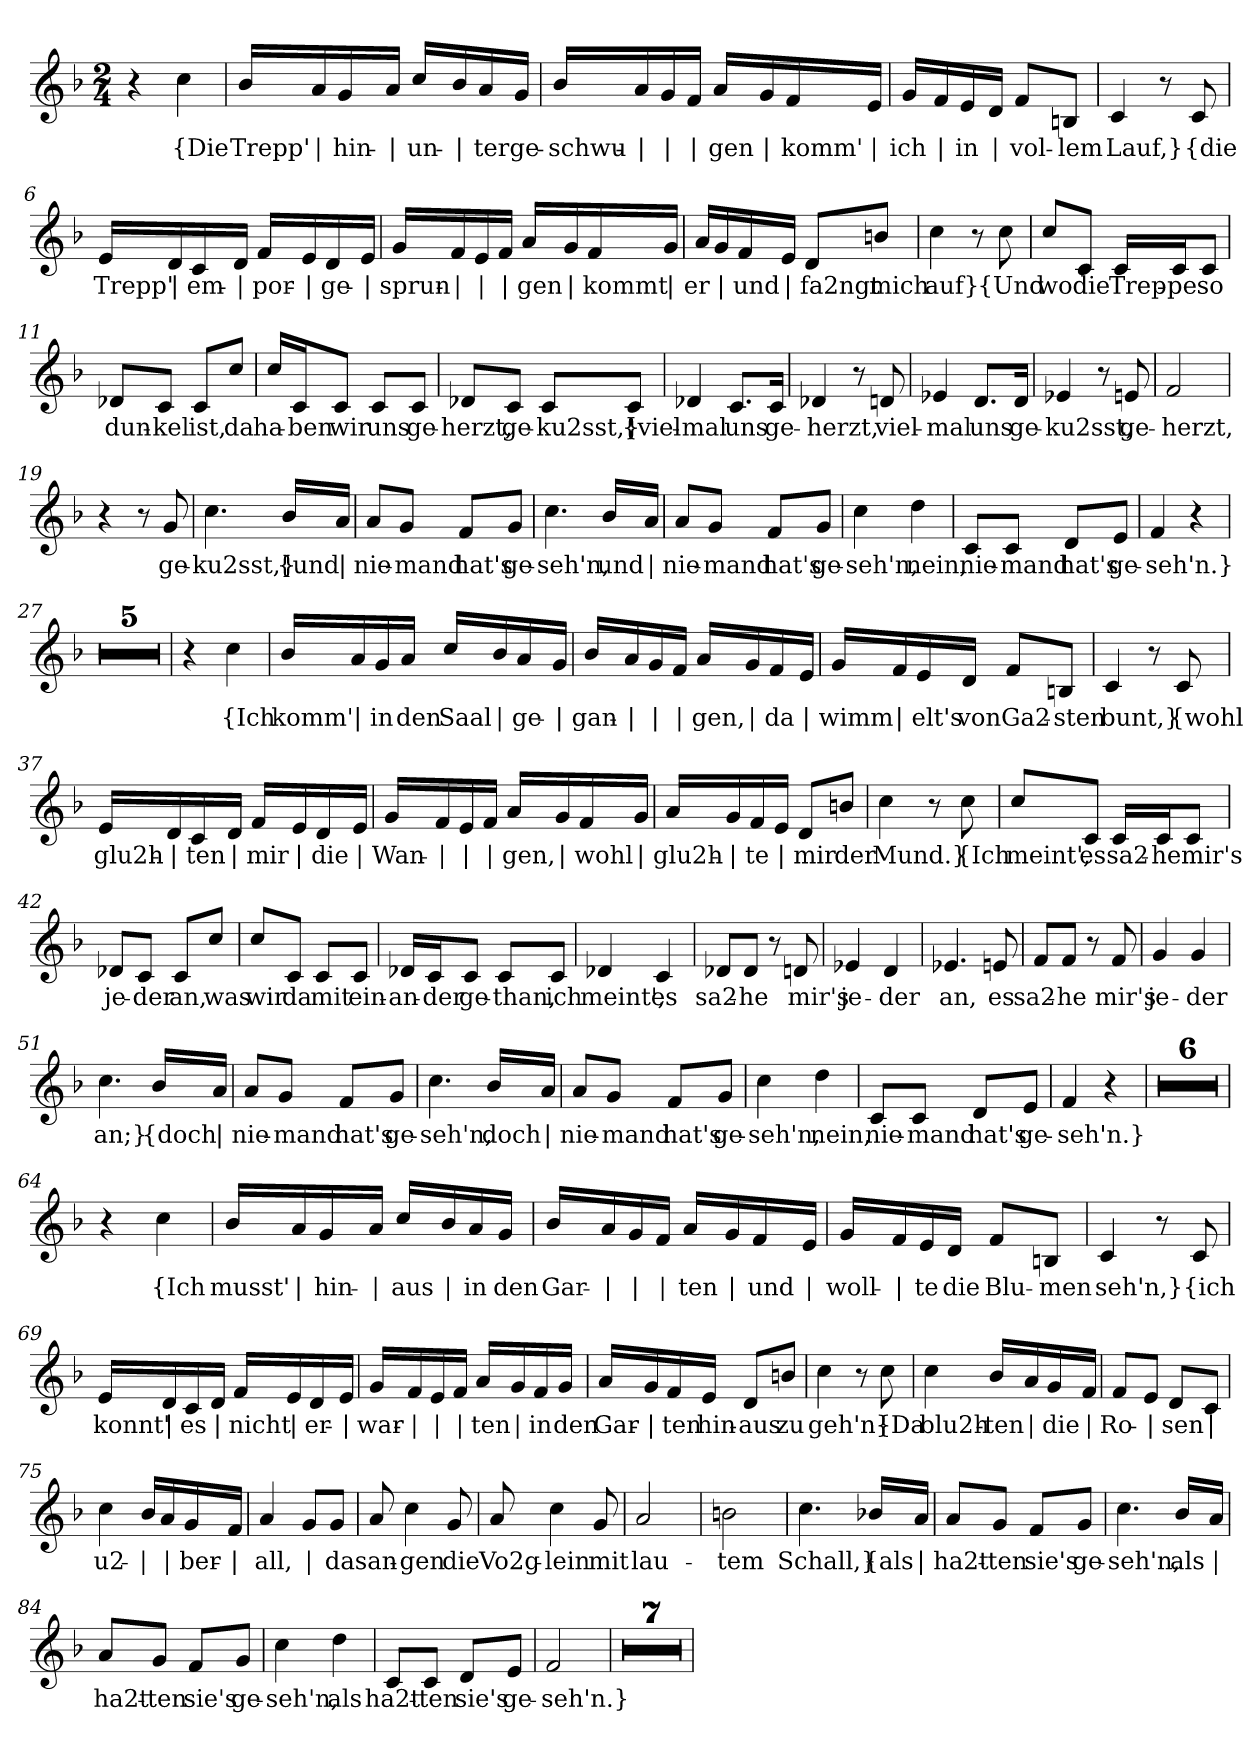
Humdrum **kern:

**kern	**text
*part1	*part1
*staff1	*staff1
*clefG2	*
*k[b-]	*
*M2/4	*
=1	=1
4r	.
!	!LO:LY:b
4cc\	{Die
=2	=2
!	!LO:LY:b
16b-/LL	Trepp'
!	!LO:LY:b
16a/	|
!	!LO:LY:b
16g/	hin-
!	!LO:LY:b
16a/JJ	|
!	!LO:LY:b
16cc/LL	-un-
!	!LO:LY:b
16b-/	|
!	!LO:LY:b
16a/	-ter
!	!LO:LY:b
16g/JJ	ge-
=3	=3
!	!LO:LY:b
16b-/LL	-schwu-
!	!LO:LY:b
16a/	|
!	!LO:LY:b
16g/	|
!	!LO:LY:b
16f/JJ	|
!	!LO:LY:b
16a/LL	-gen
!	!LO:LY:b
16g/	|
!	!LO:LY:b
16f/	komm'
!	!LO:LY:b
16e/JJ	|
=4	=4
!	!LO:LY:b
16g/LL	ich
!	!LO:LY:b
16f/	|
!	!LO:LY:b
16e/	in
!	!LO:LY:b
16d/JJ	|
!	!LO:LY:b
8f/L	vol-
!	!LO:LY:b
8Bn/J	-lem
=5	=5
!	!LO:LY:b
4c/	Lauf,}
8r	.
!	!LO:LY:b
8c/	{die
!!LO:LB:g=z
=6	=6
!	!LO:LY:b
16e/LL	Trepp'
!	!LO:LY:b
16d/	|
!	!LO:LY:b
16c/	em-
!	!LO:LY:b
16d/JJ	|
!	!LO:LY:b
16f/LL	-por-
!	!LO:LY:b
16e/	|
!	!LO:LY:b
16d/	-ge-
!	!LO:LY:b
16e/JJ	|
=7	=7
!	!LO:LY:b
16g/LL	-sprun-
!	!LO:LY:b
16f/	|
!	!LO:LY:b
16e/	|
!	!LO:LY:b
16f/JJ	|
!	!LO:LY:b
16a/LL	-gen
!	!LO:LY:b
16g/	|
!	!LO:LY:b
16f/	kommt
!	!LO:LY:b
16g/JJ	|
=8	=8
!	!LO:LY:b
16a/LL	er
!	!LO:LY:b
16g/	|
!	!LO:LY:b
16f/	und
!	!LO:LY:b
16e/JJ	|
!	!LO:LY:b
8d/L	fa2ngt
!	!LO:LY:b
8bn/J	mich
=9	=9
!	!LO:LY:b
4cc\	auf}
8r	.
!	!LO:LY:b
8cc\	{Und
=10	=10
!	!LO:LY:b
8cc/L	wo
!	!LO:LY:b
8c/J	die
!	!LO:LY:b
16c/LL	Trep-
!	!LO:LY:b
16c/J	-pe
!	!LO:LY:b
8c/J	so
!!LO:LB:g=z
=11	=11
!	!LO:LY:b
8d-X/L	dun-
!	!LO:LY:b
8c/J	-kel
!	!LO:LY:b
8c/L	ist,
!	!LO:LY:b
8cc/J	da
=12	=12
!	!LO:LY:b
16cc/LL	ha-
!	!LO:LY:b
16c/J	-ben
!	!LO:LY:b
8c/J	wir
!	!LO:LY:b
8c/L	uns
!	!LO:LY:b
8c/J	ge-
=13	=13
!	!LO:LY:b
8d-X/L	-herzt,
!	!LO:LY:b
8c/J	ge-
!	!LO:LY:b
8c/L	-ku2sst,}
!	!LO:LY:b
8c/J	{viel-
=14	=14
!	!LO:LY:b
4d-X/	-mal
!	!LO:LY:b
8.c/L	uns
!	!LO:LY:b
16c/Jk	ge-
=15	=15
!	!LO:LY:b
4d-X/	-herzt,
8r	.
!	!LO:LY:b
8dn/	viel-
=16	=16
!	!LO:LY:b
4e-X/	-mal
!	!LO:LY:b
8.d/L	uns
!	!LO:LY:b
16d/Jk	ge-
!!LO:LB:g=z
=17	=17
!	!LO:LY:b
4e-X/	-ku2sst,
8r	.
!	!LO:LY:b
8en/	ge-
=18	=18
!	!LO:LY:b
2f/	-herzt,
=19	=19
4r	.
8r	.
!	!LO:LY:b
8g/	ge-
=20	=20
!	!LO:LY:b
4.cc\	-ku2sst,}
!	!LO:LY:b
16b-/LL	{und
!	!LO:LY:b
16a/JJ	|
=21	=21
!	!LO:LY:b
8a/L	nie-
!	!LO:LY:b
8g/J	-mand
!	!LO:LY:b
8f/L	hat's
!	!LO:LY:b
8g/J	ge-
=22	=22
!	!LO:LY:b
4.cc\	-seh'n,
!	!LO:LY:b
16b-/LL	und
!	!LO:LY:b
16a/JJ	|
=23	=23
!	!LO:LY:b
8a/L	nie-
!	!LO:LY:b
8g/J	-mand
!	!LO:LY:b
8f/L	hat's
!	!LO:LY:b
8g/J	ge-
!!LO:LB:g=z
=24	=24
!	!LO:LY:b
4cc\	-seh'n,
!	!LO:LY:b
4dd\	nein,
=25	=25
!	!LO:LY:b
8c/L	nie-
!	!LO:LY:b
8c/J	-mand
!	!LO:LY:b
8d/L	hat's
!	!LO:LY:b
8e/J	ge-
=26	=26
!	!LO:LY:b
4f/	-seh'n.}
4r	.
=27	=27
2r	.
=28	=28
2r	.
=29	=29
2r	.
=30	=30
2r	.
=31	=31
2r	.
=32	=32
4r	.
!	!LO:LY:b
4cc\	{Ich
=33	=33
!	!LO:LY:b
16b-/LL	komm'
!	!LO:LY:b
16a/	|
!	!LO:LY:b
16g/	in
!	!LO:LY:b
16a/JJ	den
!	!LO:LY:b
16cc/LL	Saal
!	!LO:LY:b
16b-/	|
!	!LO:LY:b
16a/	ge-
!	!LO:LY:b
16g/JJ	|
!!LO:LB:g=z
=34	=34
!	!LO:LY:b
16b-/LL	-gan-
!	!LO:LY:b
16a/	|
!	!LO:LY:b
16g/	|
!	!LO:LY:b
16f/JJ	|
!	!LO:LY:b
16a/LL	-gen,
!	!LO:LY:b
16g/	|
!	!LO:LY:b
16f/	da
!	!LO:LY:b
16e/JJ	|
=35	=35
!	!LO:LY:b
16g/LL	wimm
!	!LO:LY:b
16f/	|
!	!LO:LY:b
16e/	elt's
!	!LO:LY:b
16d/JJ	von
!	!LO:LY:b
8f/L	Ga2-
!	!LO:LY:b
8Bn/J	-sten
=36	=36
!	!LO:LY:b
4c/	bunt,}
8r	.
!	!LO:LY:b
8c/	{wohl
=37	=37
!	!LO:LY:b
16e/LL	glu2h-
!	!LO:LY:b
16d/	|
!	!LO:LY:b
16c/	-ten
!	!LO:LY:b
16d/JJ	|
!	!LO:LY:b
16f/LL	mir
!	!LO:LY:b
16e/	|
!	!LO:LY:b
16d/	die
!	!LO:LY:b
16e/JJ	|
!!LO:LB:g=z
=38	=38
!	!LO:LY:b
16g/LL	Wan-
!	!LO:LY:b
16f/	|
!	!LO:LY:b
16e/	|
!	!LO:LY:b
16f/JJ	|
!	!LO:LY:b
16a/LL	-gen,
!	!LO:LY:b
16g/	|
!	!LO:LY:b
16f/	wohl
!	!LO:LY:b
16g/JJ	|
=39	=39
!	!LO:LY:b
16a/LL	glu2h-
!	!LO:LY:b
16g/	|
!	!LO:LY:b
16f/	-te
!	!LO:LY:b
16e/JJ	|
!	!LO:LY:b
8d/L	mir
!	!LO:LY:b
8bn/J	der
=40	=40
!	!LO:LY:b
4cc\	Mund.}
8r	.
!	!LO:LY:b
8cc\	{Ich
=41	=41
!	!LO:LY:b
8cc/L	meint',
!	!LO:LY:b
8c/J	es
!	!LO:LY:b
16c/LL	sa2-
!	!LO:LY:b
16c/J	-he
!	!LO:LY:b
8c/J	mir's
=42	=42
!	!LO:LY:b
8d-X/L	je-
!	!LO:LY:b
8c/J	-der
!	!LO:LY:b
8c/L	an,
!	!LO:LY:b
8cc/J	was
!!LO:LB:g=z
=43	=43
!	!LO:LY:b
8cc/L	wir
!	!LO:LY:b
8c/J	da
!	!LO:LY:b
8c/L	mit
!	!LO:LY:b
8c/J	ein-
=44	=44
!	!LO:LY:b
16d-X/LL	-an-
!	!LO:LY:b
16c/J	-der
!	!LO:LY:b
8c/J	ge-
!	!LO:LY:b
8c/L	-than,
!	!LO:LY:b
8c/J	ich
=45	=45
!	!LO:LY:b
4d-X/	meint',
!	!LO:LY:b
4c/	es
=46	=46
!	!LO:LY:b
8d-X/L	sa2-
!	!LO:LY:b
8d-/J	-he
8r	.
!	!LO:LY:b
8dn/	mir's
=47	=47
!	!LO:LY:b
4e-X/	je-
!	!LO:LY:b
4d/	-der
=48	=48
!	!LO:LY:b
4.e-X/	an,
!	!LO:LY:b
8en/	es
=49	=49
!	!LO:LY:b
8f/L	sa2-
!	!LO:LY:b
8f/J	-he
8r	.
!	!LO:LY:b
8f/	mir's
!!LO:LB:g=z
=50	=50
!	!LO:LY:b
4g/	je-
!	!LO:LY:b
4g/	-der
=51	=51
!	!LO:LY:b
4.cc\	an;}
!	!LO:LY:b
16b-/LL	{doch
!	!LO:LY:b
16a/JJ	|
=52	=52
!	!LO:LY:b
8a/L	nie-
!	!LO:LY:b
8g/J	-mand
!	!LO:LY:b
8f/L	hat's
!	!LO:LY:b
8g/J	ge-
=53	=53
!	!LO:LY:b
4.cc\	-seh'n,
!	!LO:LY:b
16b-/LL	doch
!	!LO:LY:b
16a/JJ	|
=54	=54
!	!LO:LY:b
8a/L	nie-
!	!LO:LY:b
8g/J	-mand
!	!LO:LY:b
8f/L	hat's
!	!LO:LY:b
8g/J	ge-
=55	=55
!	!LO:LY:b
4cc\	-seh'n,
!	!LO:LY:b
4dd\	nein,
!!LO:LB:g=z
=56	=56
!	!LO:LY:b
8c/L	nie-
!	!LO:LY:b
8c/J	-mand
!	!LO:LY:b
8d/L	hat's
!	!LO:LY:b
8e/J	ge-
=57	=57
!	!LO:LY:b
4f/	-seh'n.}
4r	.
=58	=58
2r	.
=59	=59
2r	.
=60	=60
2r	.
=61	=61
2r	.
=62	=62
2r	.
=63	=63
2r	.
=64	=64
4r	.
!	!LO:LY:b
4cc\	{Ich
=65	=65
!	!LO:LY:b
16b-/LL	musst'
!	!LO:LY:b
16a/	|
!	!LO:LY:b
16g/	hin-
!	!LO:LY:b
16a/JJ	|
!	!LO:LY:b
16cc/LL	-aus
!	!LO:LY:b
16b-/	|
!	!LO:LY:b
16a/	in
!	!LO:LY:b
16g/JJ	den
!!LO:PB:g=z
=66	=66
!	!LO:LY:b
16b-/LL	Gar-
!	!LO:LY:b
16a/	|
!	!LO:LY:b
16g/	|
!	!LO:LY:b
16f/JJ	|
!	!LO:LY:b
16a/LL	-ten
!	!LO:LY:b
16g/	|
!	!LO:LY:b
16f/	und
!	!LO:LY:b
16e/JJ	|
=67	=67
!	!LO:LY:b
16g/LL	woll-
!	!LO:LY:b
16f/	|
!	!LO:LY:b
16e/	-te
!	!LO:LY:b
16d/JJ	die
!	!LO:LY:b
8f/L	Blu-
!	!LO:LY:b
8Bn/J	-men
=68	=68
!	!LO:LY:b
4c/	seh'n,}
8r	.
!	!LO:LY:b
8c/	{ich
=69	=69
!	!LO:LY:b
16e/LL	konnt'
!	!LO:LY:b
16d/	|
!	!LO:LY:b
16c/	es
!	!LO:LY:b
16d/JJ	|
!	!LO:LY:b
16f/LL	nicht
!	!LO:LY:b
16e/	|
!	!LO:LY:b
16d/	er-
!	!LO:LY:b
16e/JJ	|
=70	=70
!	!LO:LY:b
16g/LL	-war-
!	!LO:LY:b
16f/	|
!	!LO:LY:b
16e/	|
!	!LO:LY:b
16f/JJ	|
!	!LO:LY:b
16a/LL	-ten
!	!LO:LY:b
16g/	|
!	!LO:LY:b
16f/	in
!	!LO:LY:b
16g/JJ	den
!!LO:LB:g=z
=71	=71
!	!LO:LY:b
16a/LL	Gar-
!	!LO:LY:b
16g/	|
!	!LO:LY:b
16f/	-ten
!	!LO:LY:b
16e/JJ	hin-
!	!LO:LY:b
8d/L	-aus
!	!LO:LY:b
8bn/J	zu
=72	=72
!	!LO:LY:b
4cc\	geh'n}
8r	.
!	!LO:LY:b
8cc\	{Da
=73	=73
!	!LO:LY:b
4cc\	blu2h-
!	!LO:LY:b
16b-/LL	-ten
!	!LO:LY:b
16a/	|
!	!LO:LY:b
16g/	die
!	!LO:LY:b
16f/JJ	|
=74	=74
!	!LO:LY:b
8f/L	Ro-
!	!LO:LY:b
8e/J	|
!	!LO:LY:b
8d/L	-sen
!	!LO:LY:b
8c/J	|
=75	=75
!	!LO:LY:b
4cc\	u2-
!	!LO:LY:b
16b-/LL	|
!	!LO:LY:b
16a/	|
!	!LO:LY:b
16g/	-ber-
!	!LO:LY:b
16f/JJ	|
=76	=76
!	!LO:LY:b
4a/	-all,
!	!LO:LY:b
8g/L	|
!	!LO:LY:b
8g/J	da
=77	=77
!	!LO:LY:b
8a/	san-
!	!LO:LY:b
4cc\	-gen
!	!LO:LY:b
8g/	die
!!LO:LB:g=z
=78	=78
!	!LO:LY:b
8a/	Vo2g-
!	!LO:LY:b
4cc\	-lein
!	!LO:LY:b
8g/	mit
=79	=79
!	!LO:LY:b
2a/	lau-
=80	=80
!	!LO:LY:b
2bn\	-tem
=81	=81
!	!LO:LY:b
4.cc\	Schall,}
!	!LO:LY:b
16b-X/LL	{als
!	!LO:LY:b
16a/JJ	|
=82	=82
!	!LO:LY:b
8a/L	ha2t-
!	!LO:LY:b
8g/J	-ten
!	!LO:LY:b
8f/L	sie's
!	!LO:LY:b
8g/J	ge-
=83	=83
!	!LO:LY:b
4.cc\	-seh'n,
!	!LO:LY:b
16b-/LL	als
!	!LO:LY:b
16a/JJ	|
=84	=84
!	!LO:LY:b
8a/L	ha2t-
!	!LO:LY:b
8g/J	-ten
!	!LO:LY:b
8f/L	sie's
!	!LO:LY:b
8g/J	ge-
=85	=85
!	!LO:LY:b
4cc\	-seh'n,
!	!LO:LY:b
4dd\	als
!!LO:LB:g=z
=86	=86
!	!LO:LY:b
8c/L	ha2t-
!	!LO:LY:b
8c/J	-ten
!	!LO:LY:b
8d/L	sie's
!	!LO:LY:b
8e/J	ge-
=87	=87
!	!LO:LY:b
2f/	-seh'n.}
=88	=88
2r	.
=89	=89
2r	.
=90	=90
2r	.
=91	=91
2r	.
=92	=92
2r	.
=93	=93
2r	.
=94	=94
2r	.
=	=
*-	*-
